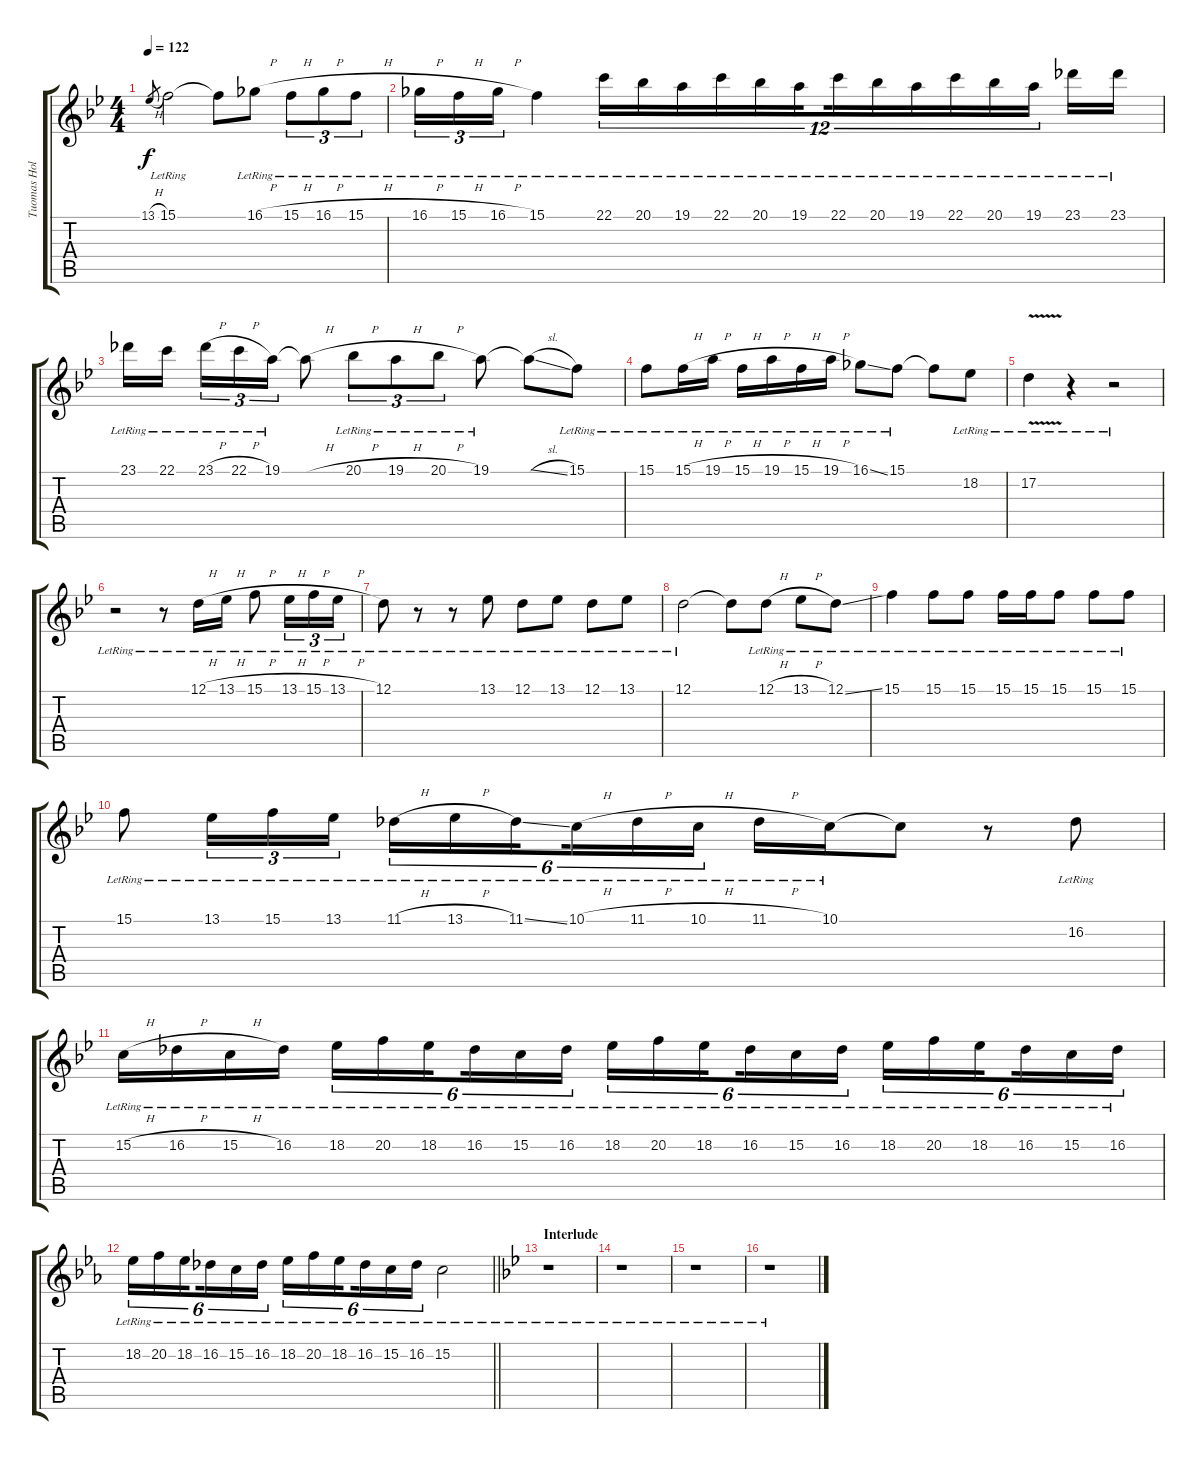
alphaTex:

\track ("Tuomas Holopainen" "Tuomas Hol") {instrument violin}
\staff {score tabs}
\tuning (D4 A3 F3 C3 G2 D2) {hide}
\ts (4 4)
\tempo 122
\clef g2
\ks bb
13.1{h}.8{gr dy f} 15.1{lr}.2 15.1{t}.8 16.1{h lr}.8 15.1{h lr}.8{tu (3 2)} 16.1{h lr}.8{tu (3 2)} 15.1{h lr}.8{tu (3 2)} |
16.1{h lr}.16{tu (3 2)} 15.1{h lr}.16{tu (3 2)} 16.1{h lr}.16{tu (3 2)} 15.1{lr}.4 22.1{lr}.16{tu (12 8)} 20.1{lr}.16{tu (12 8)} 19.1{lr}.16{tu (12 8)} 22.1{lr}.16{tu (12 8)} 20.1{lr}.16{tu (12 8)} 19.1{lr}.16{tu (12 8) beam splitsecondary} 22.1{lr}.16{tu (12 8)} 20.1{lr}.16{tu (12 8)} 19.1{lr}.16{tu (12 8)} 22.1{lr}.16{tu (12 8)} 20.1{lr}.16{tu (12 8)} 19.1{lr}.16{tu (12 8) beam splitsecondary} 23.1{lr}.16 23.1{lr}.16 |
23.1{lr}.16 22.1{lr}.16{beam splitsecondary} 23.1{h lr}.16{tu (3 2)} 22.1{h lr}.16{tu (3 2)} 19.1{lr}.16{tu (3 2)} 19.1{h t}.8 20.1{h lr}.8{tu (3 2)} 19.1{h lr}.8{tu (3 2)} 20.1{h lr}.8{tu (3 2)} 19.1{lr}.8 19.1{sl t}.8 15.1{lr}.8 |
15.1{lr}.8 15.1{h lr}.16 19.1{h lr}.16 15.1{h lr}.16 19.1{h lr}.16 15.1{h lr}.16 19.1{h lr}.16 16.1{ss lr}.8 15.1{lr}.8 15.1{t}.8 18.2{lr}.8 |
17.2{v lr}.4 r.4 r.2 |
r.2 r.8 12.1{h lr}.16 13.1{h lr}.16 15.1{h lr}.8 13.1{h lr}.16{tu (3 2)} 15.1{h lr}.16{tu (3 2)} 13.1{h lr}.16{tu (3 2)} |
12.1{lr}.8 r.8 r.8 13.1{lr}.8 12.1{lr}.8 13.1{lr}.8 12.1{lr}.8 13.1{lr}.8 |
12.1{lr}.2 12.1{t}.8 12.1{h lr}.8 13.1{h lr}.8 12.1{ss lr}.8 |
15.1{lr}.4 15.1{lr}.8 15.1{lr}.8 15.1{lr}.16 15.1{lr}.16 15.1{lr}.8 15.1{lr}.8 15.1{lr}.8 |
15.1{lr}.8 13.1{lr}.16{tu (3 2)} 15.1{lr}.16{tu (3 2)} 13.1{lr}.16{tu (3 2)} 11.1{h lr}.16{tu (6 4)} 13.1{h lr}.16{tu (6 4)} 11.1{ss lr}.16{tu (6 4) beam splitsecondary} 10.1{h lr}.16{tu (6 4)} 11.1{h lr}.16{tu (6 4)} 10.1{h lr}.16{tu (6 4)} 11.1{h lr}.16 10.1{lr}.16 10.1{t}.8 r.8 16.2{lr}.8 |
15.2{h lr}.16 16.2{h lr}.16 15.2{h lr}.16 16.2{lr}.16 18.2{lr}.16{tu (6 4)} 20.2{lr}.16{tu (6 4)} 18.2{lr}.16{tu (6 4) beam splitsecondary} 16.2{lr}.16{tu (6 4)} 15.2{lr}.16{tu (6 4)} 16.2{lr}.16{tu (6 4)} 18.2{lr}.16{tu (6 4)} 20.2{lr}.16{tu (6 4)} 18.2{lr}.16{tu (6 4) beam splitsecondary} 16.2{lr}.16{tu (6 4)} 15.2{lr}.16{tu (6 4)} 16.2{lr}.16{tu (6 4)} 18.2{lr}.16{tu (6 4)} 20.2{lr}.16{tu (6 4)} 18.2{lr}.16{tu (6 4) beam splitsecondary} 16.2{lr}.16{tu (6 4)} 15.2{lr}.16{tu (6 4)} 16.2{lr}.16{tu (6 4)} |
\barLineRight lightlight
\ks eb
18.2{lr}.16{tu (6 4)} 20.2{lr}.16{tu (6 4)} 18.2{lr}.16{tu (6 4) beam splitsecondary} 16.2{lr}.16{tu (6 4)} 15.2{lr}.16{tu (6 4)} 16.2{lr}.16{tu (6 4)} 18.2{lr}.16{tu (6 4)} 20.2{lr}.16{tu (6 4)} 18.2{lr}.16{tu (6 4) beam splitsecondary} 16.2{lr}.16{tu (6 4)} 15.2{lr}.16{tu (6 4)} 16.2{lr}.16{tu (6 4)} 15.2{lr}.2 |
\section ("" "Interlude")
\ks bb
r.1 |
r.1 |
r.1 |
r.1
